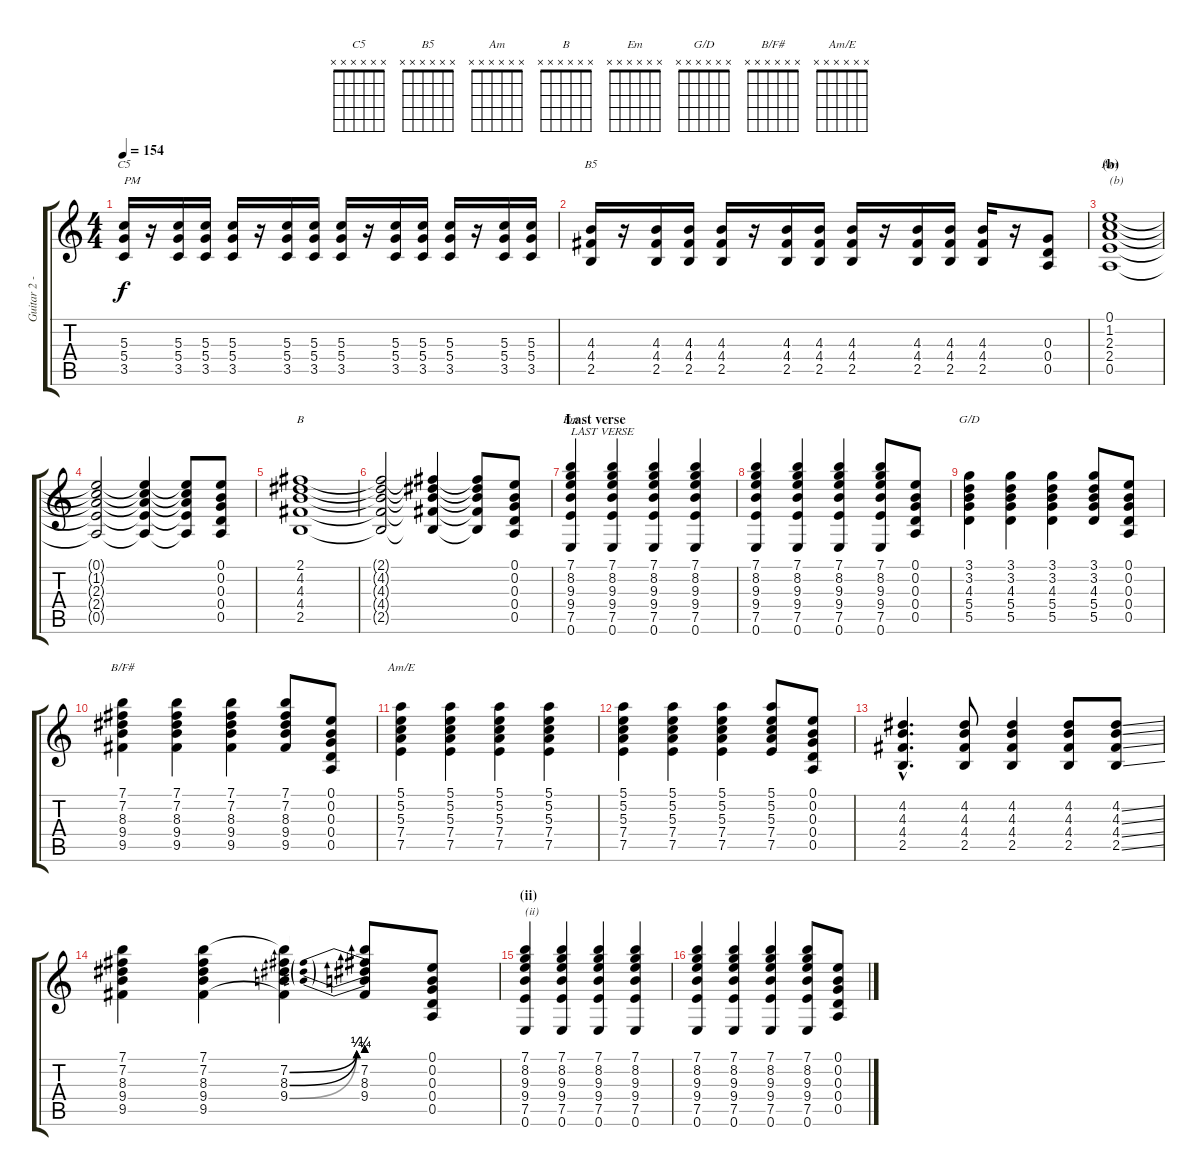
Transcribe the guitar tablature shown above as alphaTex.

\track ("Guitar 2 - Rythm" "Guitar 2 -") {instrument distortionguitar}
\staff {score tabs}
\tuning (E4 B3 G3 D3 A2 E2) {hide}
\chord ("C5" x x x x x x) {firstfret 0}
\chord ("B5" x x x x x x) {firstfret 0}
\chord ("Am" x x x x x x) {firstfret 0}
\chord ("B" x x x x x x) {firstfret 0}
\chord ("Em" x x x x x x) {firstfret 0}
\chord ("G/D" x x x x x x) {firstfret 0}
\chord ("B/F#" x x x x x x) {firstfret 0}
\chord ("Am/E" x x x x x x) {firstfret 0}
\ts (4 4)
\tempo 154
\clef g2
\ks c
(5.3 5.4 3.5).16{ch "C5" txt "PM" dy f} r.16 (5.3 5.4 3.5).16 (5.3 5.4 3.5).16 (5.3 5.4 3.5).16 r.16 (5.3 5.4 3.5).16 (5.3 5.4 3.5).16 (5.3 5.4 3.5).16 r.16 (5.3 5.4 3.5).16 (5.3 5.4 3.5).16 (5.3 5.4 3.5).16 r.16 (5.3 5.4 3.5).16 (5.3 5.4 3.5).16 |
(4.3 4.4 2.5).16{ch "B5"} r.16 (4.3 4.4 2.5).16 (4.3 4.4 2.5).16 (4.3 4.4 2.5).16 r.16 (4.3 4.4 2.5).16 (4.3 4.4 2.5).16 (4.3 4.4 2.5).16 r.16 (4.3 4.4 2.5).16 (4.3 4.4 2.5).16 (4.3 4.4 2.5).16 r.16 (0.3 0.4 0.5).8 |
\section ("" "(b)")
(0.1 1.2 2.3 2.4 0.5).1{ch "Am" txt "(b)"} |
(0.1{t} 1.2{t} 2.3{t} 2.4{t} 0.5{t}).2 (0.1{t} 1.2{t} 2.3{t} 2.4{t} 0.5{t}).4 (0.1{t} 1.2{t} 2.3{t} 2.4{t} 0.5{t}).8 (0.1 0.2 0.3 0.4 0.5).8 |
(2.1 4.2 4.3 4.4 2.5).1{ch "B"} |
(2.1{t} 4.2{t} 4.3{t} 4.4{t} 2.5{t}).2 (2.1{t} 4.2{t} 4.3{t} 4.4{t} 2.5{t}).4 (2.1{t} 4.2{t} 4.3{t} 4.4{t} 2.5{t}).8 (0.1 0.2 0.3 0.4 0.5).8 |
\section ("" "Last verse")
(7.1 8.2 9.3 9.4 7.5 0.6).4{ch "Em" txt "LAST VERSE"} (7.1 8.2 9.3 9.4 7.5 0.6).4 (7.1 8.2 9.3 9.4 7.5 0.6).4 (7.1 8.2 9.3 9.4 7.5 0.6).4 |
(7.1 8.2 9.3 9.4 7.5 0.6).4 (7.1 8.2 9.3 9.4 7.5 0.6).4 (7.1 8.2 9.3 9.4 7.5 0.6).4 (7.1 8.2 9.3 9.4 7.5 0.6).8 (0.1 0.2 0.3 0.4 0.5).8 |
(3.1 3.2 4.3 5.4 5.5).4{ch "G/D"} (3.1 3.2 4.3 5.4 5.5).4 (3.1 3.2 4.3 5.4 5.5).4 (3.1 3.2 4.3 5.4 5.5).8 (0.1 0.2 0.3 0.4 0.5).8 |
(7.1 7.2 8.3 9.4 9.5).4{ch "B/F#"} (7.1 7.2 8.3 9.4 9.5).4 (7.1 7.2 8.3 9.4 9.5).4 (7.1 7.2 8.3 9.4 9.5).8 (0.1 0.2 0.3 0.4 0.5).8 |
(5.1 5.2 5.3 7.4 7.5).4{ch "Am/E"} (5.1 5.2 5.3 7.4 7.5).4 (5.1 5.2 5.3 7.4 7.5).4 (5.1 5.2 5.3 7.4 7.5).4 |
(5.1 5.2 5.3 7.4 7.5).4 (5.1 5.2 5.3 7.4 7.5).4 (5.1 5.2 5.3 7.4 7.5).4 (5.1 5.2 5.3 7.4 7.5).8 (0.1 0.2 0.3 0.4 0.5).8 |
(4.2{hac} 4.3{hac} 4.4{hac} 2.5{hac}).4{d} (4.2 4.3 4.4 2.5).8 (4.2 4.3 4.4 2.5).4 (4.2 4.3 4.4 2.5).8 (4.2{ss} 4.3{ss} 4.4{ss} 2.5{ss}).8 |
(7.1 7.2 8.3 9.4 9.5).4 (7.1 7.2 8.3 9.4 9.5).4 (7.1{t} 7.2{be (bend 0 0 60 1)} 8.3{be (bend 0 0 60 1)} 9.4{be (bend 0 0 60 1)} 9.5{t}).4 (7.1{t} 7.2{be (prebend 0 1 60 1)} 8.3{be (prebend 0 1 60 1)} 9.4{be (prebend 0 1 60 1)} 9.5{t}).8 (0.1 0.2 0.3 0.4 0.5).8 |
\section ("" "(ii)")
(7.1 8.2 9.3 9.4 7.5 0.6).4{txt "(ii)"} (7.1 8.2 9.3 9.4 7.5 0.6).4 (7.1 8.2 9.3 9.4 7.5 0.6).4 (7.1 8.2 9.3 9.4 7.5 0.6).4 |
(7.1 8.2 9.3 9.4 7.5 0.6).4 (7.1 8.2 9.3 9.4 7.5 0.6).4 (7.1 8.2 9.3 9.4 7.5 0.6).4 (7.1 8.2 9.3 9.4 7.5 0.6).8 (0.1 0.2 0.3 0.4 0.5).8
